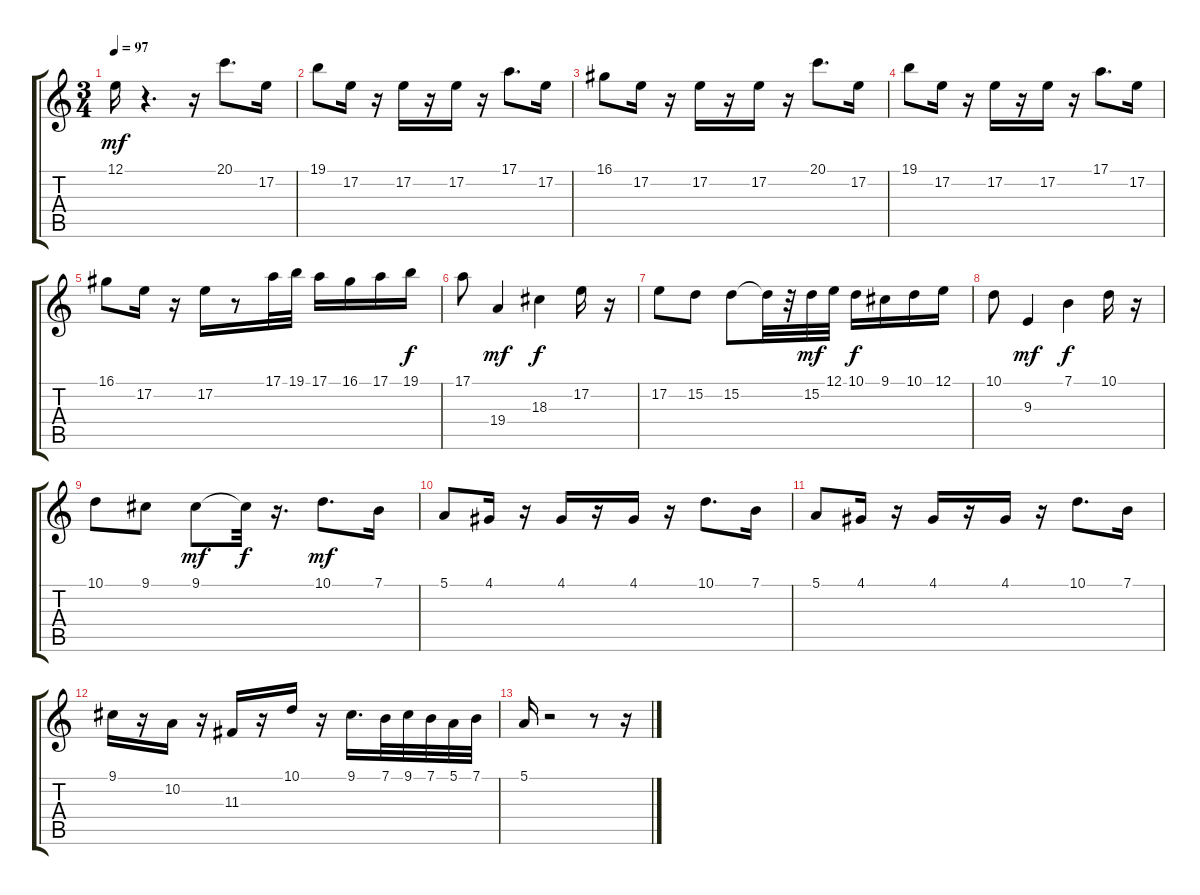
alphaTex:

\track "" {instrument violin}
\staff {score tabs}
\tuning (E4 B3 G3 D3 A2 E2) {hide}
\ts (3 4)
\tempo 97
\clef g2
\ks c
12.1.16{dy mf} r.4{d} r.16 20.1.8{d} 17.2.16 |
19.1.8 17.2.16 r.16 17.2.16 r.16 17.2.16 r.16 17.1.8{d} 17.2.16 |
16.1.8 17.2.16 r.16 17.2.16 r.16 17.2.16 r.16 20.1.8{d} 17.2.16 |
19.1.8 17.2.16 r.16 17.2.16 r.16 17.2.16 r.16 17.1.8{d} 17.2.16 |
16.1.8 17.2.16 r.16 17.2.16 r.8 17.1.32 19.1.32 17.1.16 16.1.16 17.1.16 19.1.16{dy f} |
17.1.8 19.4.4{dy mf} 18.3.4{dy f} 17.2.16 r.16 |
17.2.8 15.2.8 15.2.8 15.2{t}.32 r.32 15.2.32{dy mf} 12.1.32 10.1.16{dy f} 9.1.16 10.1.16 12.1.16 |
10.1.8 9.3.4{dy mf} 7.1.4{dy f} 10.1.16 r.16 |
10.1.8 9.1.8 9.1.8{dy mf} 9.1{t}.32{dy f} r.16{d} 10.1.8{d dy mf} 7.1.16 |
5.1.8 4.1.16 r.16 4.1.16 r.16 4.1.16 r.16 10.1.8{d} 7.1.16 |
5.1.8 4.1.16 r.16 4.1.16 r.16 4.1.16 r.16 10.1.8{d} 7.1.16 |
9.1.16 r.16 10.2.16 r.16 11.3.16 r.16 10.1.16 r.16 9.1.16{d} 7.1.32 9.1.32 7.1.32 5.1.32 7.1.32 |
5.1.16 r.2 r.8 r.16
